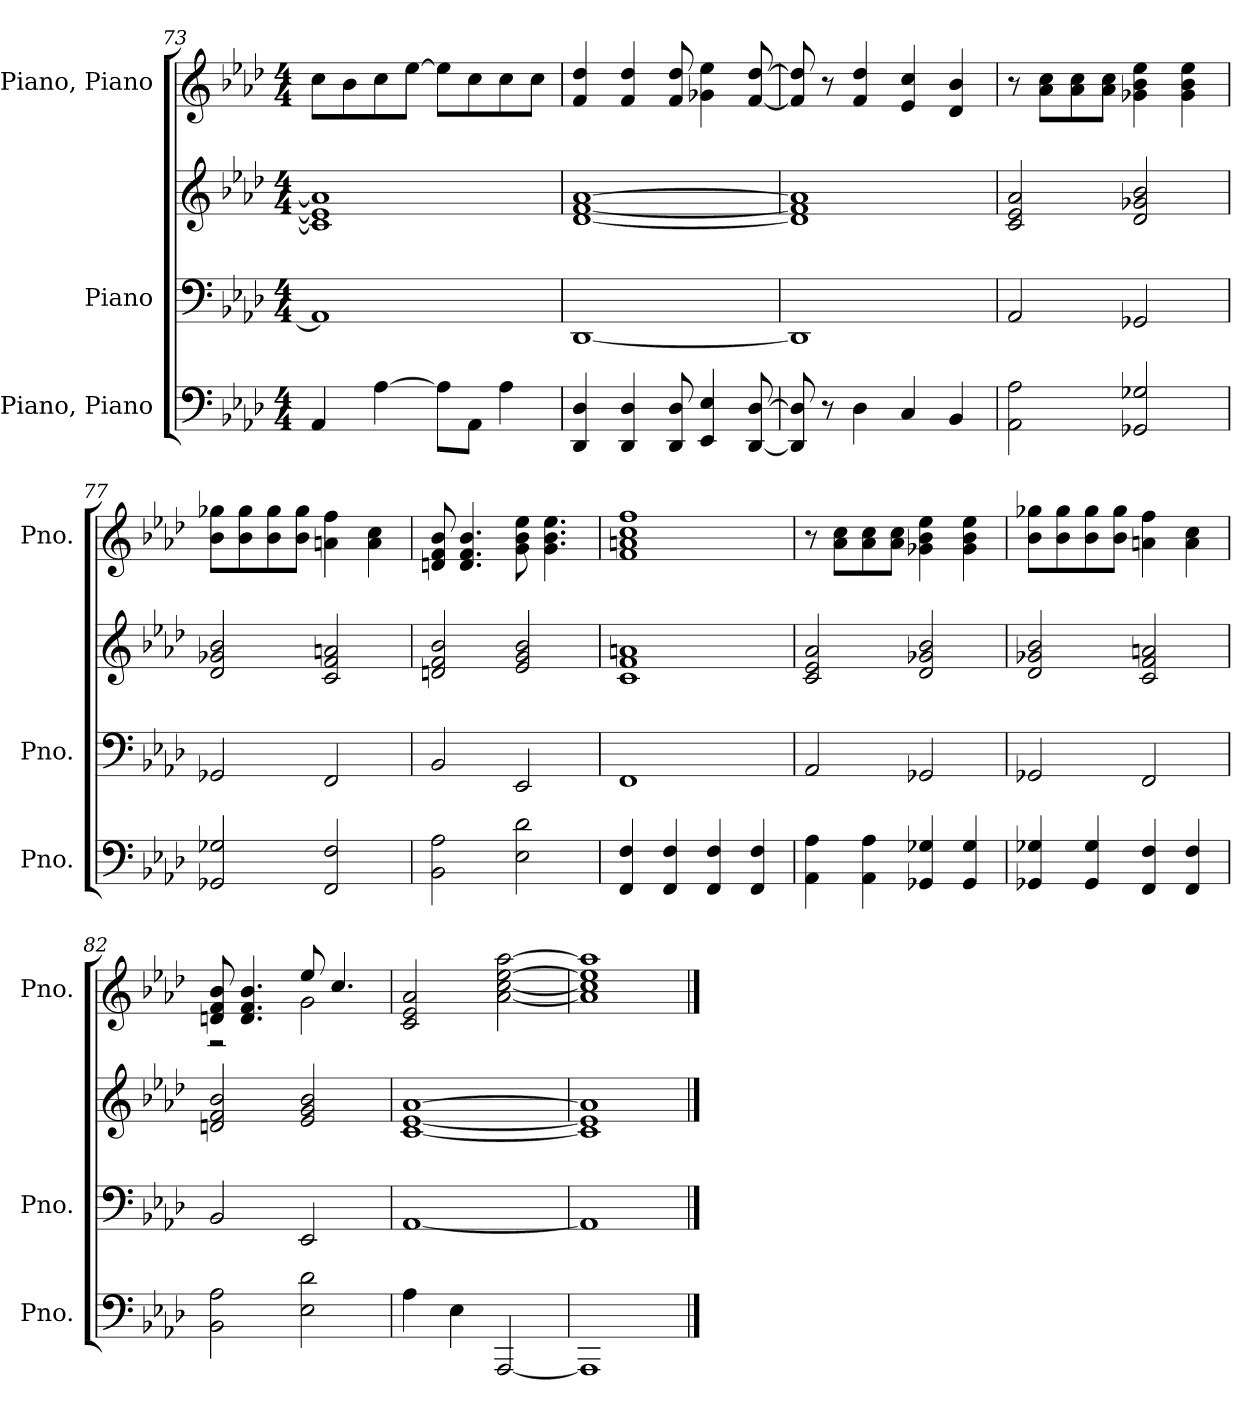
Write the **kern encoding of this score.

**kern	**kern	**kern	**kern
*part3	*part2	*part2	*part1
*staff4	*staff3	*staff2	*staff1
*I"Piano, Piano	*I"Piano	*	*I"Piano, Piano
*I'Pno.	*I'Pno.	*	*I'Pno.
*clefF4	*clefF4	*clefG2	*clefG2
*k[b-e-a-d-]	*k[b-e-a-d-]	*k[b-e-a-d-]	*k[b-e-a-d-]
*M4/4	*M4/4	*M4/4	*M4/4
=73	=73	=73	=73
4AA-/	1AA-]	1c] 1e-] 1a-]	8cc\L
.	.	.	8b-\
[4A-\	.	.	8cc\
.	.	.	[8ee-\J
8A-\L]	.	.	8ee-\L]
8AA-\J	.	.	8cc\
4A-\	.	.	8cc\
.	.	.	8cc\J
!!LO:LB:g=z
=74	=74	=74	=74
4DD-/ 4D-/	[1DD-	[1d- [1f [1a-	4f/ 4dd-/
4DD-/ 4D-/	.	.	4f/ 4dd-/
8DD-/ 8D-/	.	.	8f/ 8dd-/
4EE-/ 4E-/	.	.	4g-X\ 4ee-\
[8DD-/ [8D-/	.	.	[8f/ [8dd-/
=75	=75	=75	=75
8DD-/] 8D-/]	1DD-]	1d-] 1f] 1a-]	8f/] 8dd-/]
8r	.	.	8r
4D-\	.	.	4f/ 4dd-/
4C/	.	.	4e-/ 4cc/
4BB-/	.	.	4d-/ 4b-/
=76	=76	=76	=76
2AA-\ 2A-\	2AA-/	2c/ 2e-/ 2a-/	8r
.	.	.	8a-\ 8cc\L
.	.	.	8a-\ 8cc\
.	.	.	8a-\ 8cc\J
2GG-X/ 2G-X/	2GG-X/	2d-/ 2g-X/ 2b-/	4g-X\ 4b-\ 4ee-\
.	.	.	4g-\ 4b-\ 4ee-\
=77	=77	=77	=77
2GG-X/ 2G-X/	2GG-X/	2d-/ 2g-X/ 2b-/	8b-\ 8gg-X\L
.	.	.	8b-\ 8gg-\
.	.	.	8b-\ 8gg-\
.	.	.	8b-\ 8gg-\J
2FF/ 2F/	2FF/	2c/ 2f/ 2an/	4an\ 4ff\
.	.	.	4a\ 4cc\
=78	=78	=78	=78
2BB-\ 2A-\	2BB-/	2dn/ 2f/ 2b-/	8dn/ 8f/ 8b-/
.	.	.	4.d/ 4.f/ 4.b-/
2E-\ 2d-\	2EE-/	2e-/ 2g/ 2b-/	8g\ 8b-\ 8ee-\
.	.	.	4.g\ 4.b-\ 4.ee-\
!!LO:PB:g=z
=79	=79	=79	=79
4FF/ 4F/	1FF	1c 1f 1an	1f 1an 1cc 1ff
4FF/ 4F/	.	.	.
4FF/ 4F/	.	.	.
4FF/ 4F/	.	.	.
=80	=80	=80	=80
4AA-\ 4A-\	2AA-/	2c/ 2e-/ 2a-/	8r
.	.	.	8a-\ 8cc\L
4AA-\ 4A-\	.	.	8a-\ 8cc\
.	.	.	8a-\ 8cc\J
4GG-X/ 4G-X/	2GG-X/	2d-/ 2g-X/ 2b-/	4g-X\ 4b-\ 4ee-\
4GG-/ 4G-/	.	.	4g-\ 4b-\ 4ee-\
=81	=81	=81	=81
4GG-X/ 4G-X/	2GG-X/	2d-/ 2g-X/ 2b-/	8b-\ 8gg-X\L
.	.	.	8b-\ 8gg-\
4GG-/ 4G-/	.	.	8b-\ 8gg-\
.	.	.	8b-\ 8gg-\J
4FF/ 4F/	2FF/	2c/ 2f/ 2an/	4an\ 4ff\
4FF/ 4F/	.	.	4a\ 4cc\
=82	=82	=82	=82
*	*	*	*^
2BB-\ 2A-\	2BB-/	2dn/ 2f/ 2b-/	8dn/ 8f/ 8b-/	2r
.	.	.	4.d/ 4.f/ 4.b-/	.
2E-\ 2d-\	2EE-/	2e-/ 2g/ 2b-/	8ee-/	2g\
.	.	.	4.cc/	.
*	*	*	*v	*v
=83	=83	=83	=83
4A-\	[1AA-	[1c [1e- [1a-	2c/ 2e-/ 2a-/
4E-\	.	.	.
[2AAA-/	.	.	[2a-\ [2cc\ [2ee-\ [2aa-\
=84	=84	=84	=84
1AAA-]	1AA-]	1c] 1e-] 1a-]	1a-] 1cc] 1ee-] 1aa-]
==	==	==	==
*-	*-	*-	*-
